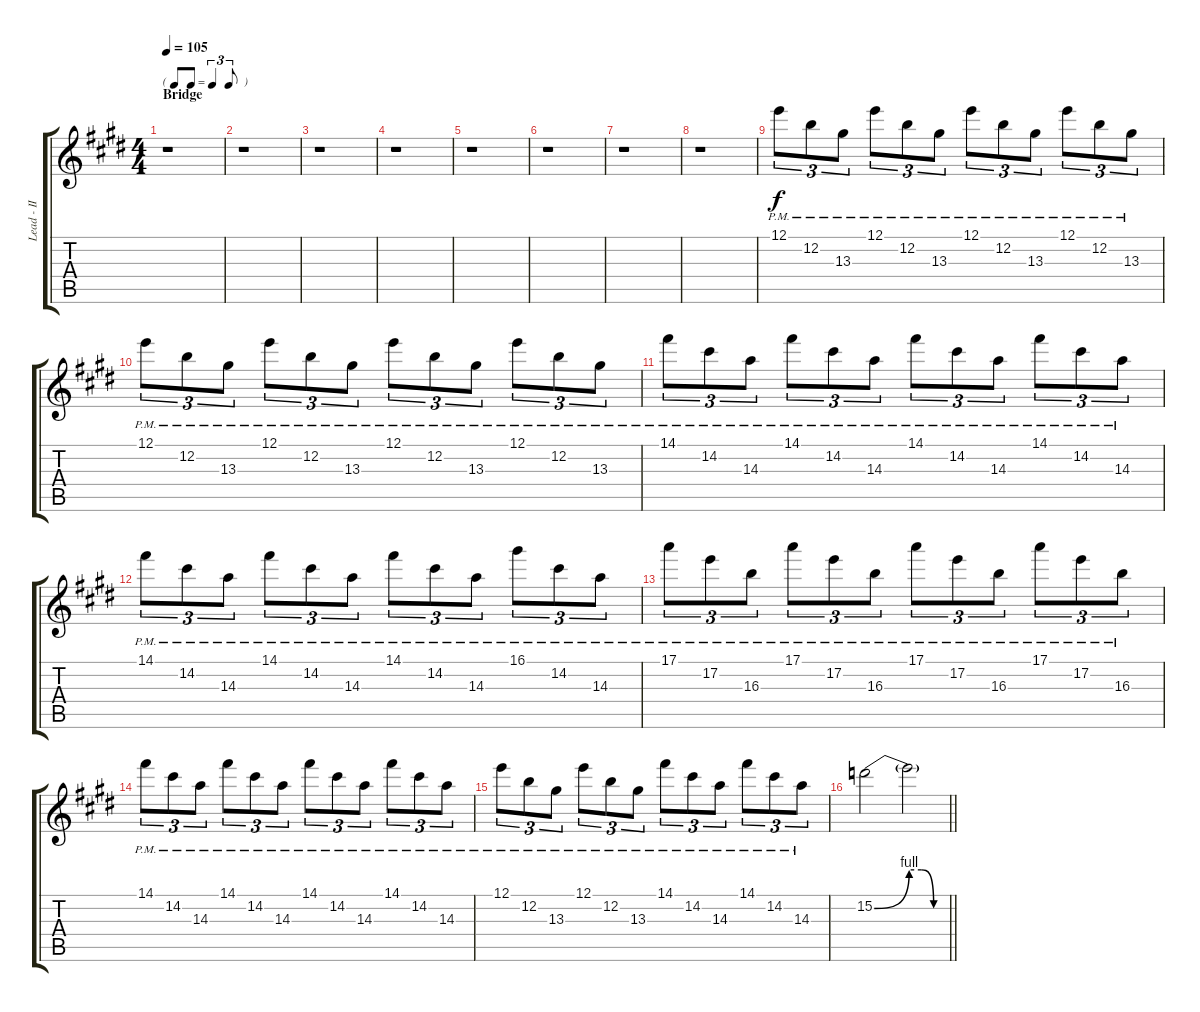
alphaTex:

\track ("Lead - II" "Lead - II") {instrument distortionguitar}
\staff {score tabs}
\tuning (E4 B3 G3 D3 A2 E2) {hide}
\ts (4 4)
\tf triplet8th
\section ("" "Bridge")
\tempo 105
\clef g2
\ks e
r.1{dy f} |
\ks c#minor
r.1 |
r.1 |
r.1 |
\ks e
r.1 |
\ks c#minor
r.1 |
r.1 |
r.1 |
12.1{pm}.8{tu (3 2)} 12.2{pm}.8{tu (3 2)} 13.3{pm}.8{tu (3 2)} 12.1{pm}.8{tu (3 2)} 12.2{pm}.8{tu (3 2)} 13.3{pm}.8{tu (3 2)} 12.1{pm}.8{tu (3 2)} 12.2{pm}.8{tu (3 2)} 13.3{pm}.8{tu (3 2)} 12.1{pm}.8{tu (3 2)} 12.2{pm}.8{tu (3 2)} 13.3{pm}.8{tu (3 2)} |
12.1{pm}.8{tu (3 2)} 12.2{pm}.8{tu (3 2)} 13.3{pm}.8{tu (3 2)} 12.1{pm}.8{tu (3 2)} 12.2{pm}.8{tu (3 2)} 13.3{pm}.8{tu (3 2)} 12.1{pm}.8{tu (3 2)} 12.2{pm}.8{tu (3 2)} 13.3{pm}.8{tu (3 2)} 12.1{pm}.8{tu (3 2)} 12.2{pm}.8{tu (3 2)} 13.3{pm}.8{tu (3 2)} |
14.1{pm}.8{tu (3 2)} 14.2{pm}.8{tu (3 2)} 14.3{pm}.8{tu (3 2)} 14.1{pm}.8{tu (3 2)} 14.2{pm}.8{tu (3 2)} 14.3{pm}.8{tu (3 2)} 14.1{pm}.8{tu (3 2)} 14.2{pm}.8{tu (3 2)} 14.3{pm}.8{tu (3 2)} 14.1{pm}.8{tu (3 2)} 14.2{pm}.8{tu (3 2)} 14.3{pm}.8{tu (3 2)} |
14.1{pm}.8{tu (3 2)} 14.2{pm}.8{tu (3 2)} 14.3{pm}.8{tu (3 2)} 14.1{pm}.8{tu (3 2)} 14.2{pm}.8{tu (3 2)} 14.3{pm}.8{tu (3 2)} 14.1{pm}.8{tu (3 2)} 14.2{pm}.8{tu (3 2)} 14.3{pm}.8{tu (3 2)} 16.1{pm}.8{tu (3 2)} 14.2{pm}.8{tu (3 2)} 14.3{pm}.8{tu (3 2)} |
17.1{pm}.8{tu (3 2)} 17.2{pm}.8{tu (3 2)} 16.3{pm}.8{tu (3 2)} 17.1{pm}.8{tu (3 2)} 17.2{pm}.8{tu (3 2)} 16.3{pm}.8{tu (3 2)} 17.1{pm}.8{tu (3 2)} 17.2{pm}.8{tu (3 2)} 16.3{pm}.8{tu (3 2)} 17.1{pm}.8{tu (3 2)} 17.2{pm}.8{tu (3 2)} 16.3{pm}.8{tu (3 2)} |
14.1{pm}.8{tu (3 2)} 14.2{pm}.8{tu (3 2)} 14.3{pm}.8{tu (3 2)} 14.1{pm}.8{tu (3 2)} 14.2{pm}.8{tu (3 2)} 14.3{pm}.8{tu (3 2)} 14.1{pm}.8{tu (3 2)} 14.2{pm}.8{tu (3 2)} 14.3{pm}.8{tu (3 2)} 14.1{pm}.8{tu (3 2)} 14.2{pm}.8{tu (3 2)} 14.3{pm}.8{tu (3 2)} |
\ks e
12.1{pm}.8{tu (3 2)} 12.2{pm}.8{tu (3 2)} 13.3{pm}.8{tu (3 2)} 12.1{pm}.8{tu (3 2)} 12.2{pm}.8{tu (3 2)} 13.3{pm}.8{tu (3 2)} 14.1{pm}.8{tu (3 2)} 14.2{pm}.8{tu (3 2)} 14.3{pm}.8{tu (3 2)} 14.1{pm}.8{tu (3 2)} 14.2{pm}.8{tu (3 2)} 14.3{pm}.8{tu (3 2)} |
\barLineRight lightlight
\ks c#minor
15.2{be (bend 0 0 60 4)}.2 15.2{be (custom 0 4 20 4 40 0 60 0) t}.2
